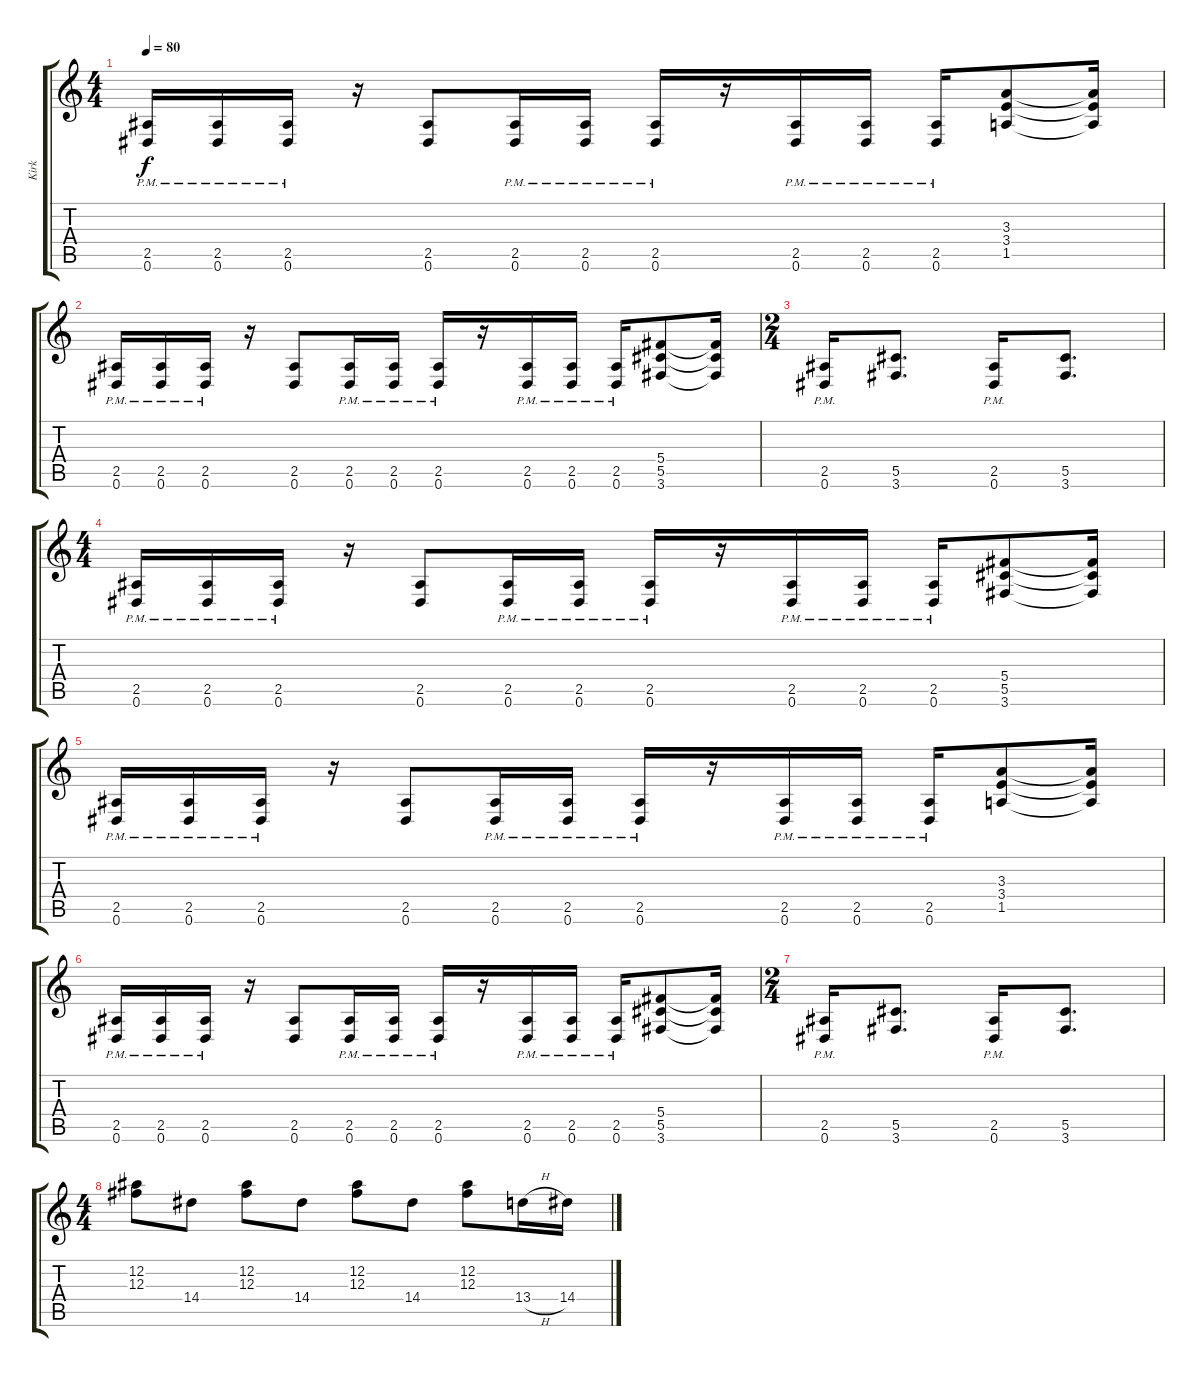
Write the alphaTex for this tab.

\track ("Kirk" "Kirk") {instrument distortionguitar}
\staff {score tabs}
\tuning (Eb4 Bb3 Gb3 Db3 Ab2 Eb2) {hide}
\ts (4 4)
\tempo 80
\clef g2
\ks c
(2.5{pm} 0.6{pm}).16{dy f} (2.5{pm} 0.6{pm}).16 (2.5{pm} 0.6{pm}).16 r.16 (2.5 0.6).8 (2.5{pm} 0.6{pm}).16 (2.5{pm} 0.6{pm}).16 (2.5{pm} 0.6{pm}).16 r.16 (2.5{pm} 0.6{pm}).16 (2.5{pm} 0.6{pm}).16 (2.5{pm} 0.6{pm}).16 (3.3 3.4 1.5).8 (3.3{t} 3.4{t} 1.5{t}).16 |
(2.5{pm} 0.6{pm}).16 (2.5{pm} 0.6{pm}).16 (2.5{pm} 0.6{pm}).16 r.16 (2.5 0.6).8 (2.5{pm} 0.6{pm}).16 (2.5{pm} 0.6{pm}).16 (2.5{pm} 0.6{pm}).16 r.16 (2.5{pm} 0.6{pm}).16 (2.5{pm} 0.6{pm}).16 (2.5{pm} 0.6{pm}).16 (5.4 5.5 3.6).8 (5.4{t} 5.5{t} 3.6{t}).16 |
\ts (2 4)
(2.5{pm} 0.6{pm}).16 (5.5 3.6).8{d} (2.5{pm} 0.6{pm}).16 (5.5 3.6).8{d} |
\ts (4 4)
(2.5{pm} 0.6{pm}).16 (2.5{pm} 0.6{pm}).16 (2.5{pm} 0.6{pm}).16 r.16 (2.5 0.6).8 (2.5{pm} 0.6{pm}).16 (2.5{pm} 0.6{pm}).16 (2.5{pm} 0.6{pm}).16 r.16 (2.5{pm} 0.6{pm}).16 (2.5{pm} 0.6{pm}).16 (2.5{pm} 0.6{pm}).16 (5.4 5.5 3.6).8 (5.4{t} 5.5{t} 3.6{t}).16 |
(2.5{pm} 0.6{pm}).16 (2.5{pm} 0.6{pm}).16 (2.5{pm} 0.6{pm}).16 r.16 (2.5 0.6).8 (2.5{pm} 0.6{pm}).16 (2.5{pm} 0.6{pm}).16 (2.5{pm} 0.6{pm}).16 r.16 (2.5{pm} 0.6{pm}).16 (2.5{pm} 0.6{pm}).16 (2.5{pm} 0.6{pm}).16 (3.3 3.4 1.5).8 (3.3{t} 3.4{t} 1.5{t}).16 |
(2.5{pm} 0.6{pm}).16 (2.5{pm} 0.6{pm}).16 (2.5{pm} 0.6{pm}).16 r.16 (2.5 0.6).8 (2.5{pm} 0.6{pm}).16 (2.5{pm} 0.6{pm}).16 (2.5{pm} 0.6{pm}).16 r.16 (2.5{pm} 0.6{pm}).16 (2.5{pm} 0.6{pm}).16 (2.5{pm} 0.6{pm}).16 (5.4 5.5 3.6).8 (5.4{t} 5.5{t} 3.6{t}).16 |
\ts (2 4)
(2.5{pm} 0.6{pm}).16 (5.5 3.6).8{d} (2.5{pm} 0.6{pm}).16 (5.5 3.6).8{d} |
\ts (4 4)
(12.2 12.3).8 14.4.8 (12.2 12.3).8 14.4.8 (12.2 12.3).8 14.4.8 (12.2 12.3).8 13.4{h}.16 14.4.16
